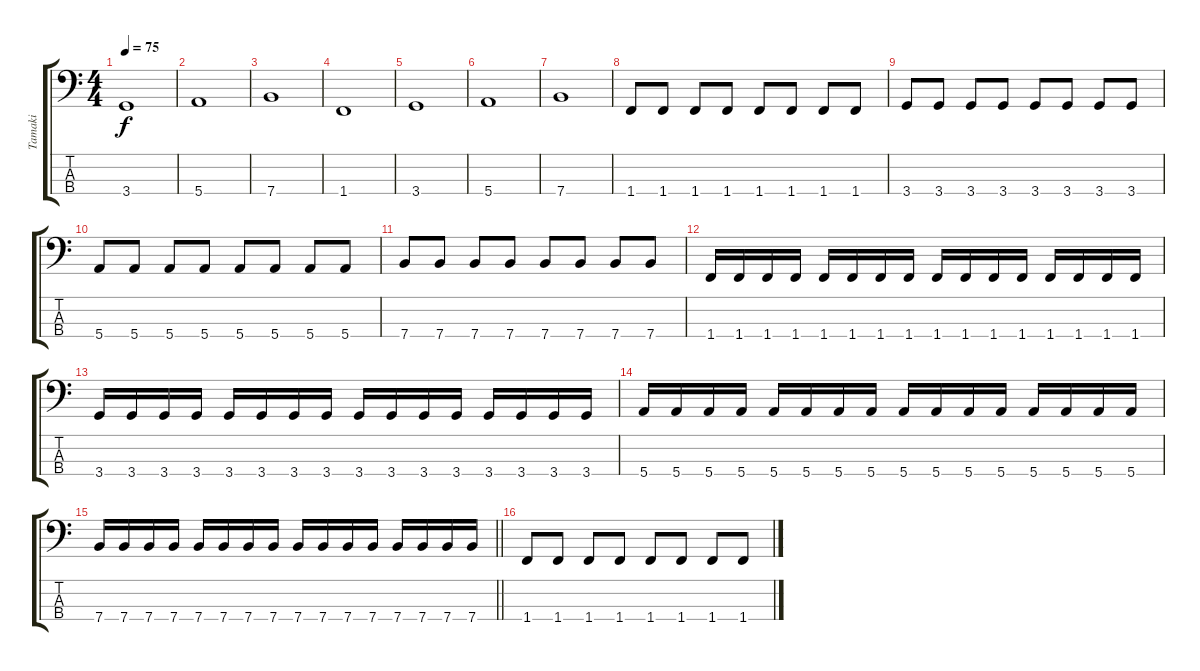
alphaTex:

\track ("Tamaki" "Tamaki") {instrument electricbassfinger}
\staff {score tabs}
\tuning (G2 D2 A1 E1) {hide}
\ts (4 4)
\tempo 75
\clef f4
\ks c
3.4.1{dy f} |
5.4.1 |
7.4.1 |
1.4.1 |
3.4.1 |
5.4.1 |
7.4.1 |
1.4.8 1.4.8 1.4.8 1.4.8 1.4.8 1.4.8 1.4.8 1.4.8 |
3.4.8 3.4.8 3.4.8 3.4.8 3.4.8 3.4.8 3.4.8 3.4.8 |
5.4.8 5.4.8 5.4.8 5.4.8 5.4.8 5.4.8 5.4.8 5.4.8 |
7.4.8 7.4.8 7.4.8 7.4.8 7.4.8 7.4.8 7.4.8 7.4.8 |
1.4.16 1.4.16 1.4.16 1.4.16 1.4.16 1.4.16 1.4.16 1.4.16 1.4.16 1.4.16 1.4.16 1.4.16 1.4.16 1.4.16 1.4.16 1.4.16 |
3.4.16 3.4.16 3.4.16 3.4.16 3.4.16 3.4.16 3.4.16 3.4.16 3.4.16 3.4.16 3.4.16 3.4.16 3.4.16 3.4.16 3.4.16 3.4.16 |
5.4.16 5.4.16 5.4.16 5.4.16 5.4.16 5.4.16 5.4.16 5.4.16 5.4.16 5.4.16 5.4.16 5.4.16 5.4.16 5.4.16 5.4.16 5.4.16 |
\barLineRight lightlight
7.4.16 7.4.16 7.4.16 7.4.16 7.4.16 7.4.16 7.4.16 7.4.16 7.4.16 7.4.16 7.4.16 7.4.16 7.4.16 7.4.16 7.4.16 7.4.16 |
\section ("" "")
1.4.8 1.4.8 1.4.8 1.4.8 1.4.8 1.4.8 1.4.8 1.4.8
